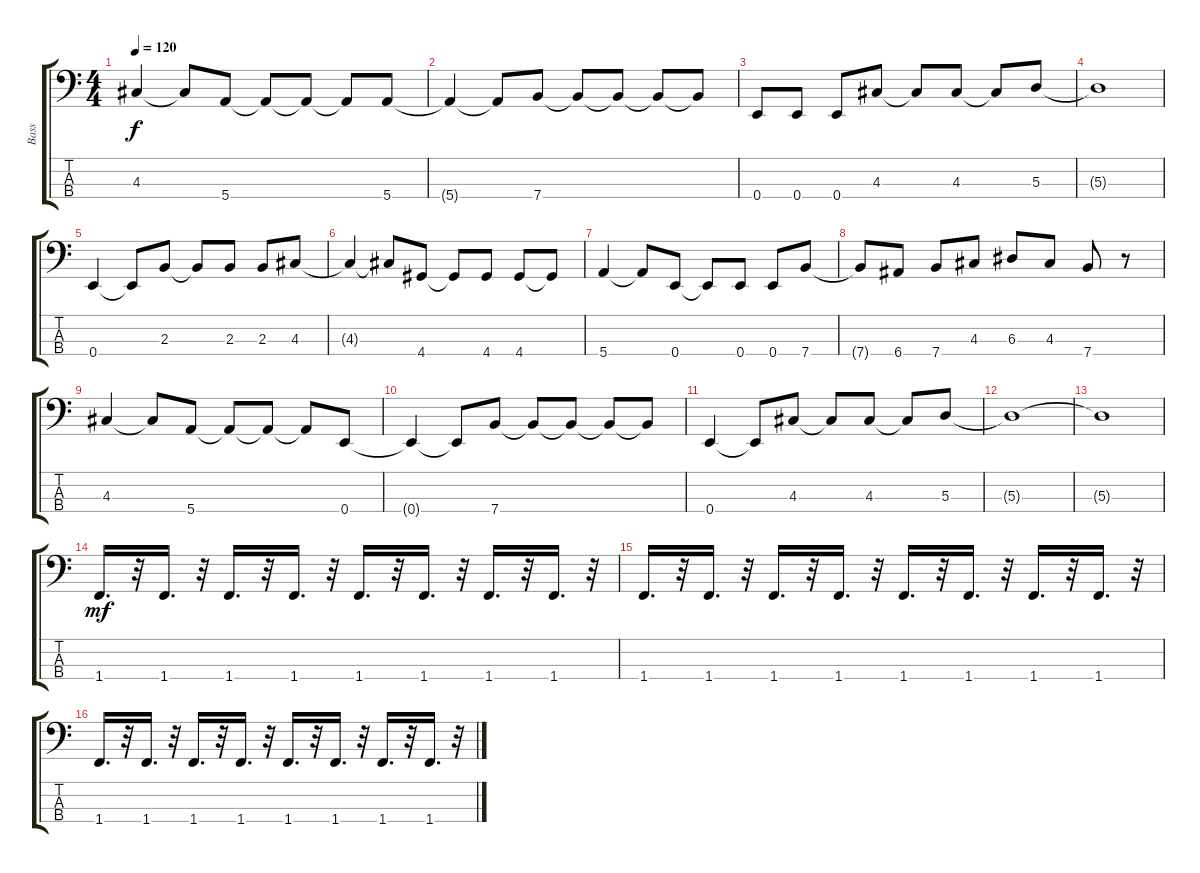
\track ("Bass" "Bass") {instrument electricbassfinger}
\staff {score tabs}
\tuning (G2 D2 A1 E1) {hide}
\ts (4 4)
\tempo 120
\clef f4
\ks c
4.3.4{dy f} 4.3{t}.8 5.4.8 5.4{t}.8 5.4{t}.8 5.4{t}.8 5.4.8 |
5.4{t}.4 5.4{t}.8 7.4.8 7.4{t}.8 7.4{t}.8 7.4{t}.8 7.4{t}.8 |
0.4.8 0.4.8 0.4.8 4.3.8 4.3{t}.8 4.3.8 4.3{t}.8 5.3.8 |
5.3{t}.1 |
0.4.4 0.4{t}.8 2.3.8 2.3{t}.8 2.3.8 2.3.8 4.3.8 |
4.3{t}.4 4.3{t}.8 4.4.8 4.4{t}.8 4.4.8 4.4.8 4.4{t}.8 |
5.4.4 5.4{t}.8 0.4.8 0.4{t}.8 0.4.8 0.4.8 7.4.8 |
7.4{t}.8 6.4.8 7.4.8 4.3.8 6.3.8 4.3.8 7.4.8 r.8 |
4.3.4 4.3{t}.8 5.4.8 5.4{t}.8 5.4{t}.8 5.4{t}.8 0.4.8 |
0.4{t}.4 0.4{t}.8 7.4.8 7.4{t}.8 7.4{t}.8 7.4{t}.8 7.4{t}.8 |
0.4.4 0.4{t}.8 4.3.8 4.3{t}.8 4.3.8 4.3{t}.8 5.3.8 |
5.3{t}.1 |
5.3{t}.1 |
1.4.16{d dy mf} r.32 1.4.16{d} r.32 1.4.16{d} r.32 1.4.16{d} r.32 1.4.16{d} r.32 1.4.16{d} r.32 1.4.16{d} r.32 1.4.16{d} r.32 |
1.4.16{d} r.32 1.4.16{d} r.32 1.4.16{d} r.32 1.4.16{d} r.32 1.4.16{d} r.32 1.4.16{d} r.32 1.4.16{d} r.32 1.4.16{d} r.32 |
1.4.16{d} r.32 1.4.16{d} r.32 1.4.16{d} r.32 1.4.16{d} r.32 1.4.16{d} r.32 1.4.16{d} r.32 1.4.16{d} r.32 1.4.16{d} r.32
